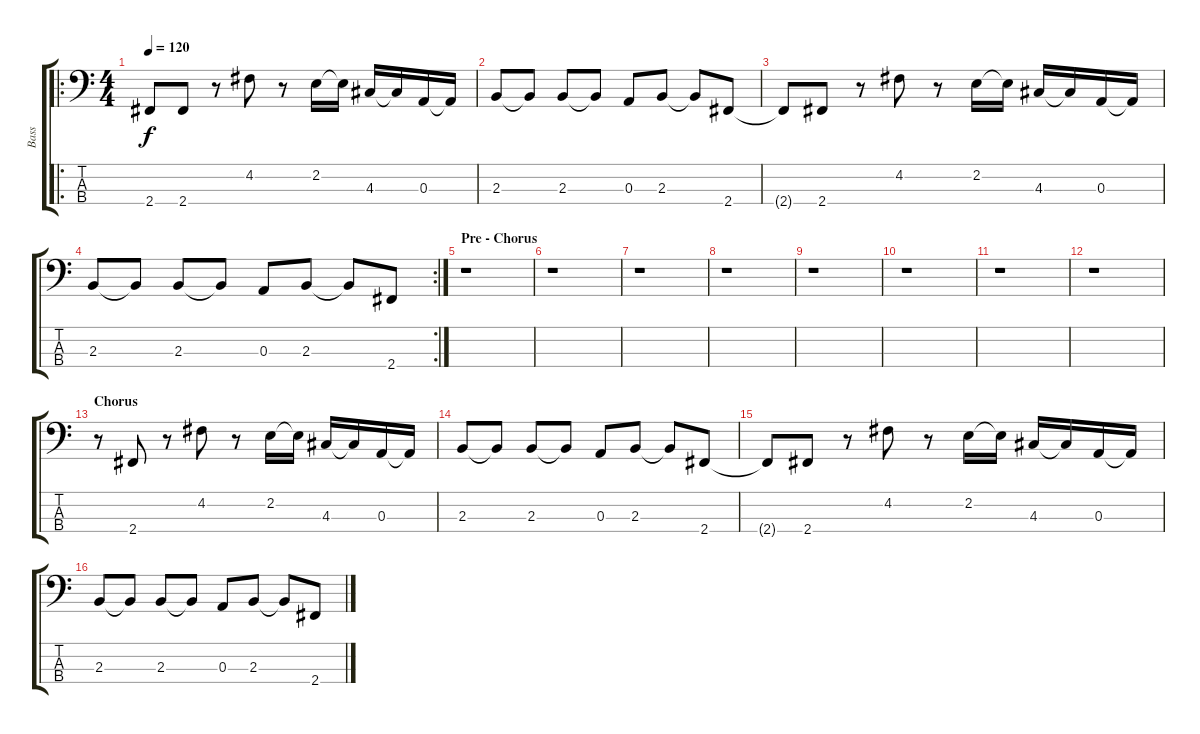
\track ("Bass" "Bass") {instrument electricbassfinger}
\staff {score tabs}
\tuning (G2 D2 A1 E1) {hide}
\ro
\ts (4 4)
\tempo 120
\clef f4
\ks c
2.4{t}.8{dy f} 2.4.8 r.8 4.2.8 r.8 2.2.16 2.2{t}.16 4.3.16 4.3{t}.16 0.3.16 0.3{t}.16 |
2.3.8 2.3{t}.8 2.3.8 2.3{t}.8 0.3.8 2.3.8 2.3{t}.8 2.4.8 |
2.4{t}.8 2.4.8 r.8 4.2.8 r.8 2.2.16 2.2{t}.16 4.3.16 4.3{t}.16 0.3.16 0.3{t}.16 |
\rc 2
2.3.8 2.3{t}.8 2.3.8 2.3{t}.8 0.3.8 2.3.8 2.3{t}.8 2.4.8 |
\section ("" "Pre - Chorus")
r.1 |
r.1 |
r.1 |
r.1 |
r.1 |
r.1 |
r.1 |
r.1 |
\section ("" "Chorus")
r.8 2.4.8 r.8 4.2.8 r.8 2.2.16 2.2{t}.16 4.3.16 4.3{t}.16 0.3.16 0.3{t}.16 |
2.3.8 2.3{t}.8 2.3.8 2.3{t}.8 0.3.8 2.3.8 2.3{t}.8 2.4.8 |
2.4{t}.8 2.4.8 r.8 4.2.8 r.8 2.2.16 2.2{t}.16 4.3.16 4.3{t}.16 0.3.16 0.3{t}.16 |
2.3.8 2.3{t}.8 2.3.8 2.3{t}.8 0.3.8 2.3.8 2.3{t}.8 2.4.8
